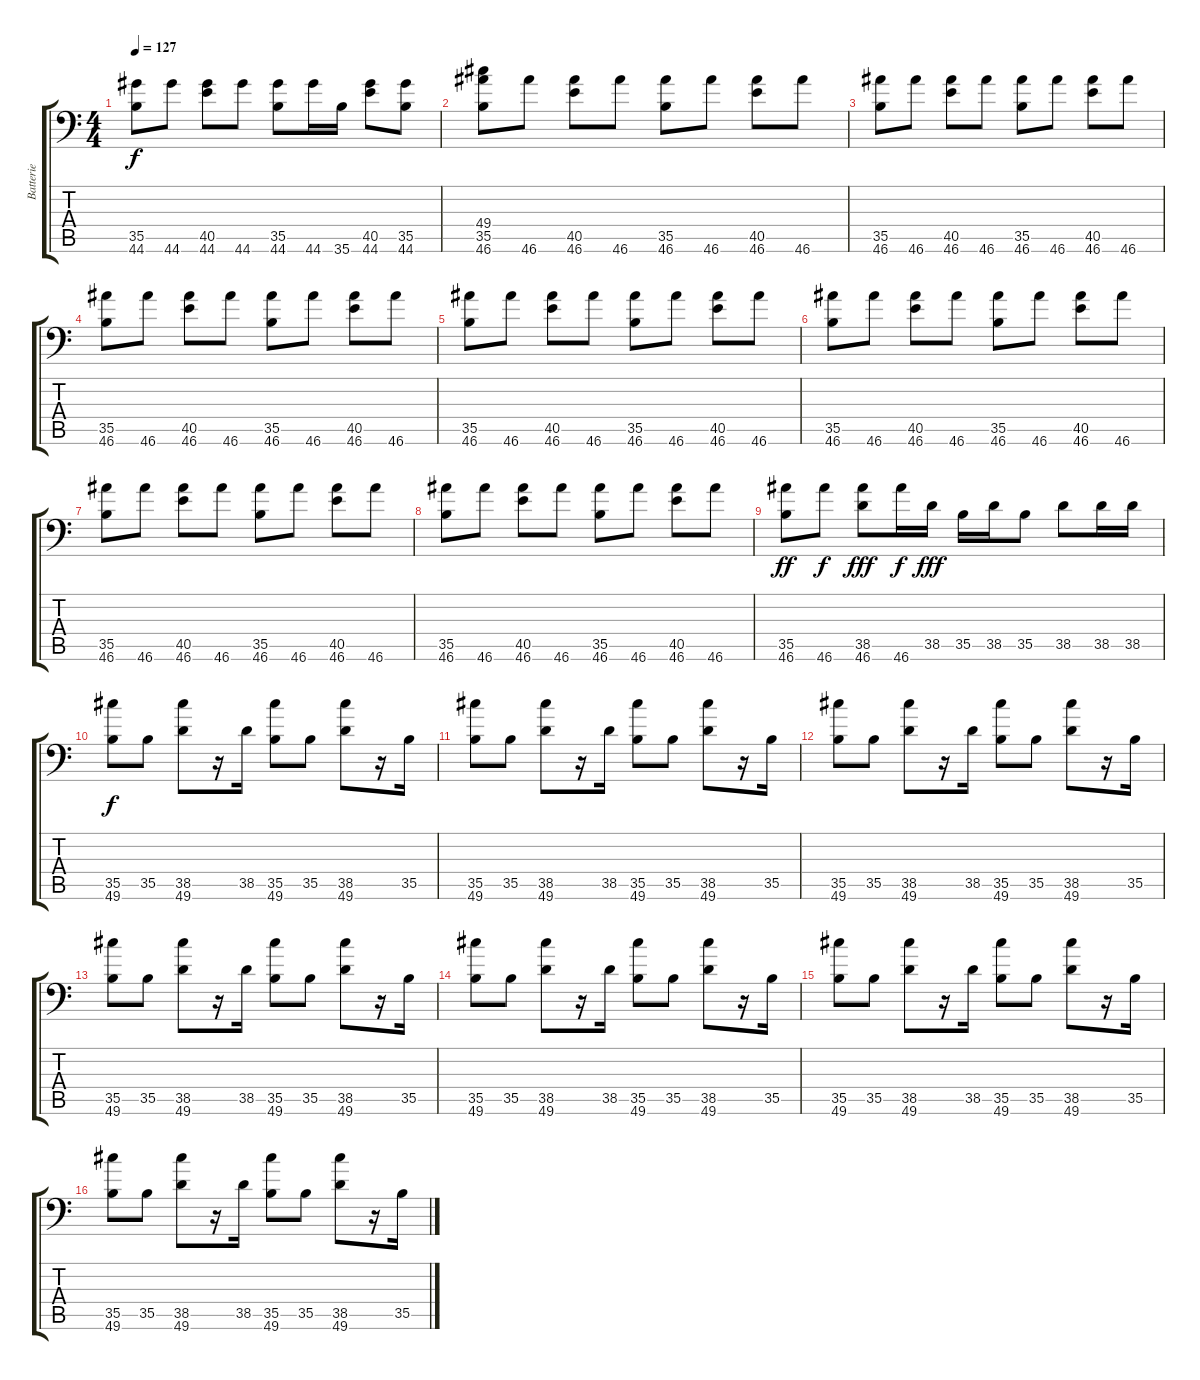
\track ("Batterie" "Batterie") {instrument acousticgrandpiano}
\staff {score tabs}
\tuning (C-1 C-1 C-1 C-1 C-1 C-1) {hide}
\ts (4 4)
\tempo 127
\clef f4
\ks c
(35.5 44.6).8{dy f} 44.6.8 (40.5 44.6).8 44.6.8 (35.5 44.6).8 44.6.16 35.6.16 (40.5 44.6).8 (35.5 44.6).8 |
(49.4 35.5 46.6).8 46.6.8 (40.5 46.6).8 46.6.8 (35.5 46.6).8 46.6.8 (40.5 46.6).8 46.6.8 |
(35.5 46.6).8 46.6.8 (40.5 46.6).8 46.6.8 (35.5 46.6).8 46.6.8 (40.5 46.6).8 46.6.8 |
(35.5 46.6).8 46.6.8 (40.5 46.6).8 46.6.8 (35.5 46.6).8 46.6.8 (40.5 46.6).8 46.6.8 |
(35.5 46.6).8 46.6.8 (40.5 46.6).8 46.6.8 (35.5 46.6).8 46.6.8 (40.5 46.6).8 46.6.8 |
(35.5 46.6).8 46.6.8 (40.5 46.6).8 46.6.8 (35.5 46.6).8 46.6.8 (40.5 46.6).8 46.6.8 |
(35.5 46.6).8 46.6.8 (40.5 46.6).8 46.6.8 (35.5 46.6).8 46.6.8 (40.5 46.6).8 46.6.8 |
(35.5 46.6).8 46.6.8 (40.5 46.6).8 46.6.8 (35.5 46.6).8 46.6.8 (40.5 46.6).8 46.6.8 |
(35.5 46.6).8{dy ff} 46.6.8{dy f} (38.5 46.6).8{dy fff} 46.6.16{dy f} 38.5.16{dy fff} 35.5.16 38.5.16 35.5.8 38.5.8 38.5.16 38.5.16 |
(35.5 49.6).8{dy f} 35.5.8 (38.5 49.6).8 r.16 38.5.16 (35.5 49.6).8 35.5.8 (38.5 49.6).8 r.16 35.5.16 |
(35.5 49.6).8 35.5.8 (38.5 49.6).8 r.16 38.5.16 (35.5 49.6).8 35.5.8 (38.5 49.6).8 r.16 35.5.16 |
(35.5 49.6).8 35.5.8 (38.5 49.6).8 r.16 38.5.16 (35.5 49.6).8 35.5.8 (38.5 49.6).8 r.16 35.5.16 |
(35.5 49.6).8 35.5.8 (38.5 49.6).8 r.16 38.5.16 (35.5 49.6).8 35.5.8 (38.5 49.6).8 r.16 35.5.16 |
(35.5 49.6).8 35.5.8 (38.5 49.6).8 r.16 38.5.16 (35.5 49.6).8 35.5.8 (38.5 49.6).8 r.16 35.5.16 |
(35.5 49.6).8 35.5.8 (38.5 49.6).8 r.16 38.5.16 (35.5 49.6).8 35.5.8 (38.5 49.6).8 r.16 35.5.16 |
(35.5 49.6).8 35.5.8 (38.5 49.6).8 r.16 38.5.16 (35.5 49.6).8 35.5.8 (38.5 49.6).8 r.16 35.5.16
